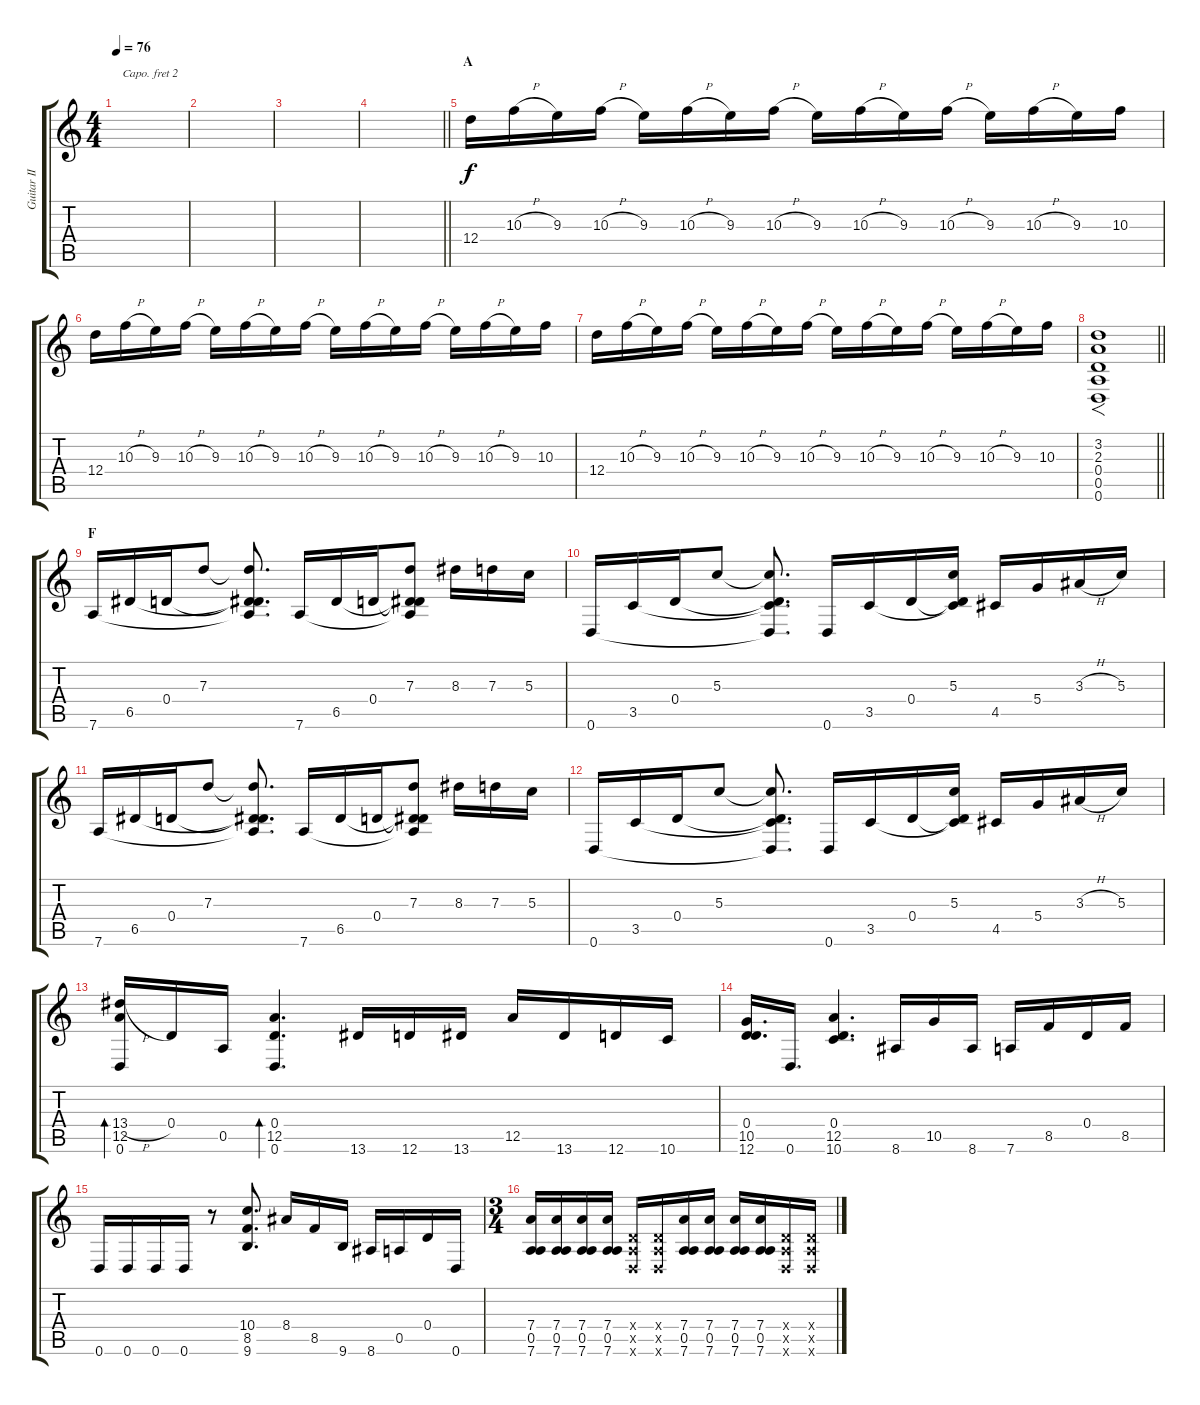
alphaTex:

\track ("Guitar II" "Guitar II") {instrument overdrivenguitar}
\staff {score tabs}
\capo 2
\tuning (D4 A3 F3 C3 G2 C2) {hide}
\ts (4 4)
\tempo 76
\clef g2
\ks c
|
|
|
\barLineRight lightlight
|
\section ("" "A")
12.4.16 10.3{h}.16 9.3.16 10.3{h}.16 9.3.16 10.3{h}.16 9.3.16 10.3{h}.16 9.3.16 10.3{h}.16 9.3.16 10.3{h}.16 9.3.16 10.3{h}.16 9.3.16 10.3.16 |
12.4.16 10.3{h}.16 9.3.16 10.3{h}.16 9.3.16 10.3{h}.16 9.3.16 10.3{h}.16 9.3.16 10.3{h}.16 9.3.16 10.3{h}.16 9.3.16 10.3{h}.16 9.3.16 10.3.16 |
12.4.16 10.3{h}.16 9.3.16 10.3{h}.16 9.3.16 10.3{h}.16 9.3.16 10.3{h}.16 9.3.16 10.3{h}.16 9.3.16 10.3{h}.16 9.3.16 10.3{h}.16 9.3.16 10.3.16 |
\barLineRight lightlight
(3.2 2.3 0.4 0.5 0.6).1{f} |
\section ("" "F")
7.6.16 6.5.16 0.4.16 7.3.8 (7.3{t} 0.4{t} 6.5{t} 7.6{t}).8{d} 7.6.16 6.5.16 0.4.16 (7.3 0.4{t} 6.5{t} 7.6{t}).8 8.3.16 7.3.16 5.3.16 |
0.6.16 3.5.16 0.4.16 5.3.8 (5.3{t} 0.4{t} 3.5{t} 0.6{t}).8{d} 0.6.16 3.5.16 0.4.16 (5.3 0.4{t} 3.5{t}).16 4.5.16 5.4.16 3.3{h}.16 5.3.16 |
7.6.16 6.5.16 0.4.16 7.3.8 (7.3{t} 0.4{t} 6.5{t} 7.6{t}).8{d} 7.6.16 6.5.16 0.4.16 (7.3 0.4{t} 6.5{t} 7.6{t}).8 8.3.16 7.3.16 5.3.16 |
0.6.16 3.5.16 0.4.16 5.3.8 (5.3{t} 0.4{t} 3.5{t} 0.6{t}).8{d} 0.6.16 3.5.16 0.4.16 (5.3 0.4{t} 3.5{t}).16 4.5.16 5.4.16 3.3{h}.16 5.3.16 |
(13.4{h} 12.5 0.6).16{bd 240} 0.4.16 0.5.16 (0.4 12.5 0.6).4{d bd 120} 13.6.16 12.6.16 13.6.16 12.5.16 13.6.16 12.6.16 10.6.16 |
(0.4 10.5 12.6).16{d} 0.6.16{d} (0.4 12.5 10.6).4{d} 8.6.16 10.5.16 8.6.16 7.6.16 8.5.16 0.4.16 8.5.16 |
0.6.16 0.6.16 0.6.16 0.6.16 r.8 (10.4 8.5 9.6).8{d} 8.4.16 8.5.16 9.6.16 8.6.16 0.5.16 0.4.16 0.6.16 |
\ts (3 4)
(7.4 0.5 7.6).16 (7.4 0.5 7.6).16 (7.4 0.5 7.6).16 (7.4 0.5 7.6).16 (0.4{x} 0.5{x} 0.6{x}).16 (0.4{x} 0.5{x} 0.6{x}).16 (7.4 0.5 7.6).16 (7.4 0.5 7.6).16 (7.4 0.5 7.6).16 (7.4 0.5 7.6).16 (0.4{x} 0.5{x} 0.6{x}).16 (0.4{x} 0.5{x} 0.6{x}).16
